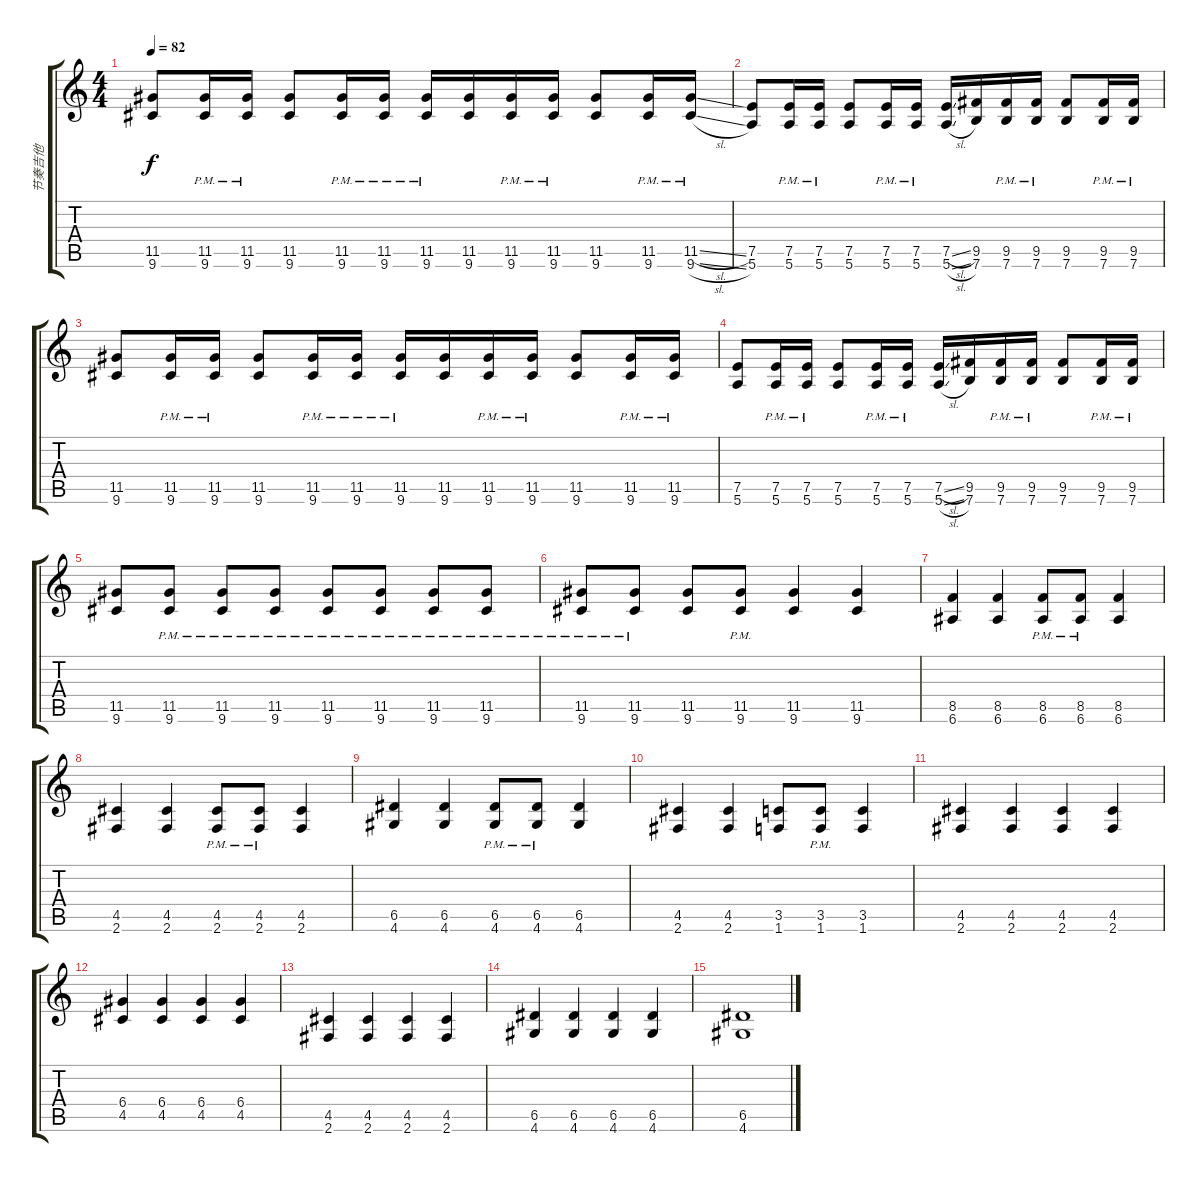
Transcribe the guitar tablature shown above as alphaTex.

\track ("节奏吉他" "节奏吉他") {instrument distortionguitar}
\staff {score tabs}
\tuning (E4 B3 G3 D3 A2 E2) {hide}
\ts (4 4)
\tempo 82
\clef g2
\ks c
(11.5 9.6).8{dy f} (11.5{pm} 9.6{pm}).16 (11.5{pm} 9.6{pm}).16 (11.5 9.6).8 (11.5{pm} 9.6{pm}).16 (11.5{pm} 9.6{pm}).16 (11.5 9.6{pm}).16 (11.5 9.6).16 (11.5{pm} 9.6{pm}).16 (11.5{pm} 9.6{pm}).16 (11.5 9.6).8 (11.5{pm} 9.6{pm}).16 (11.5{sl pm} 9.6{sl pm}).16 |
(7.5 5.6).8 (7.5{pm} 5.6{pm}).16 (7.5{pm} 5.6{pm}).16 (7.5 5.6).8 (7.5{pm} 5.6{pm}).16 (7.5{pm} 5.6{pm}).16 (7.5{sl} 5.6{sl}).16 (9.5 7.6).16 (9.5{pm} 7.6{pm}).16 (9.5{pm} 7.6{pm}).16 (9.5 7.6).8 (9.5{pm} 7.6{pm}).16 (9.5{pm} 7.6{pm}).16 |
(11.5 9.6).8 (11.5{pm} 9.6{pm}).16 (11.5{pm} 9.6{pm}).16 (11.5 9.6).8 (11.5{pm} 9.6{pm}).16 (11.5{pm} 9.6{pm}).16 (11.5 9.6{pm}).16 (11.5 9.6).16 (11.5{pm} 9.6{pm}).16 (11.5{pm} 9.6{pm}).16 (11.5 9.6).8 (11.5{pm} 9.6{pm}).16 (11.5{pm} 9.6{pm}).16 |
(7.5 5.6).8 (7.5{pm} 5.6{pm}).16 (7.5{pm} 5.6{pm}).16 (7.5 5.6).8 (7.5{pm} 5.6{pm}).16 (7.5{pm} 5.6{pm}).16 (7.5{sl} 5.6{sl}).16 (9.5 7.6).16 (9.5{pm} 7.6{pm}).16 (9.5{pm} 7.6{pm}).16 (9.5 7.6).8 (9.5{pm} 7.6{pm}).16 (9.5{pm} 7.6{pm}).16 |
(11.5 9.6).8 (11.5{pm} 9.6{pm}).8 (11.5{pm} 9.6{pm}).8 (11.5 9.6{pm}).8 (11.5{pm} 9.6{pm}).8 (11.5{pm} 9.6{pm}).8 (11.5 9.6{pm}).8 (11.5{pm} 9.6).8 |
(11.5{pm} 9.6{pm}).8 (11.5{pm} 9.6{pm}).8 (11.5 9.6).8 (11.5{pm} 9.6).8 (11.5 9.6).4 (11.5 9.6).4 |
(8.5 6.6).4 (8.5 6.6).4 (8.5{pm} 6.6{pm}).8 (8.5{pm} 6.6{pm}).8 (8.5 6.6).4 |
(4.5 2.6).4 (4.5 2.6).4 (4.5{pm} 2.6{pm}).8 (4.5{pm} 2.6{pm}).8 (4.5 2.6).4 |
(6.5 4.6).4 (6.5 4.6).4 (6.5{pm} 4.6{pm}).8 (6.5{pm} 4.6{pm}).8 (6.5 4.6).4 |
(4.5 2.6).4 (4.5 2.6).4 (3.5 1.6).8 (3.5{pm} 1.6).8 (3.5 1.6).4 |
(4.5 2.6).4 (4.5 2.6).4 (4.5 2.6).4 (4.5 2.6).4 |
(6.4 4.5).4 (6.4 4.5).4 (6.4 4.5).4 (6.4 4.5).4 |
(4.5 2.6).4 (4.5 2.6).4 (4.5 2.6).4 (4.5 2.6).4 |
(6.5 4.6).4 (6.5 4.6).4 (6.5 4.6).4 (6.5 4.6).4 |
(6.5 4.6).1
